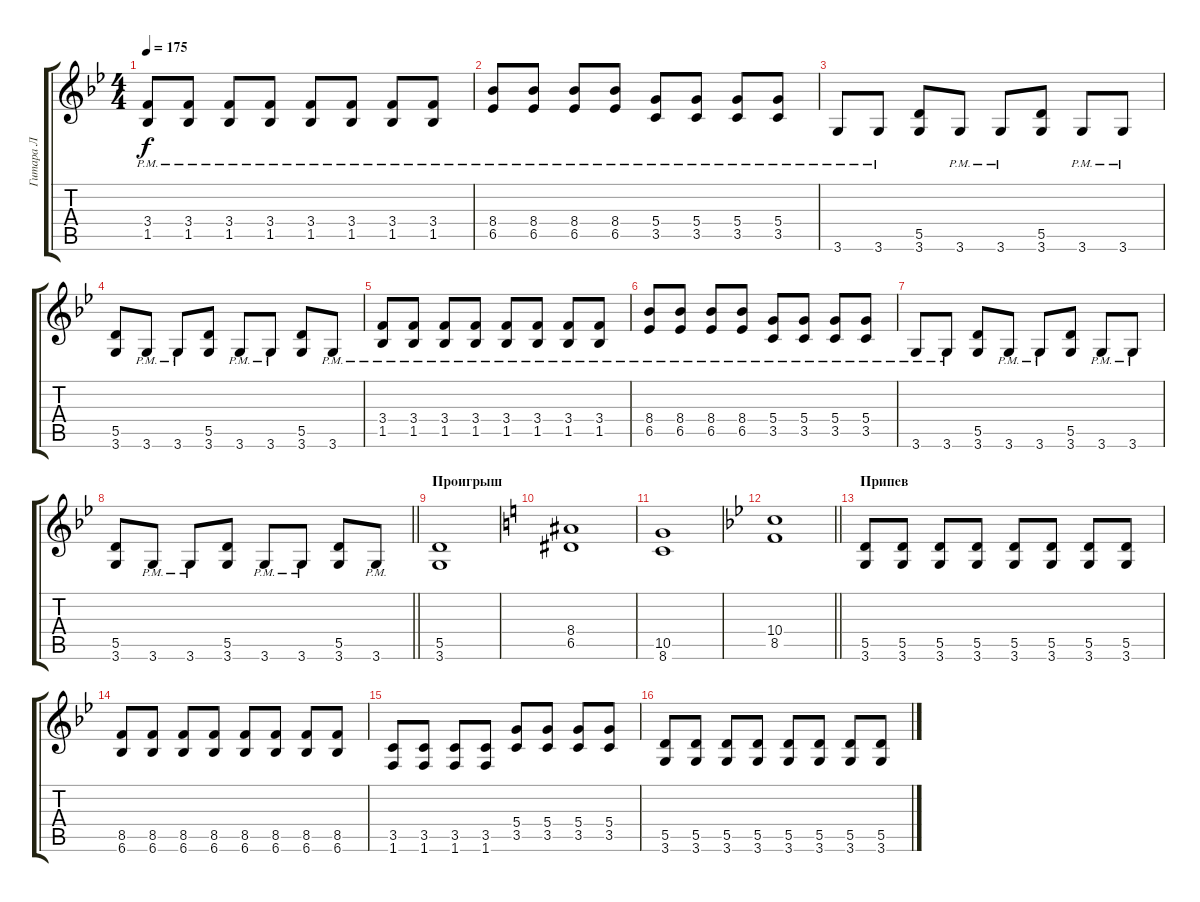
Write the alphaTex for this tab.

\track ("Гитара Л" "Гитара Л") {instrument distortionguitar}
\staff {score tabs}
\tuning (E4 B3 G3 D3 A2 E2) {hide}
\ts (4 4)
\section ("" " ")
\tempo 175
\clef g2
\ks bb
(3.4{pm} 1.5{pm}).8{dy f} (3.4{pm} 1.5{pm}).8 (3.4{pm} 1.5{pm}).8 (3.4{pm} 1.5{pm}).8 (3.4{pm} 1.5{pm}).8 (3.4{pm} 1.5{pm}).8 (3.4{pm} 1.5{pm}).8 (3.4{pm} 1.5{pm}).8 |
(8.4{pm} 6.5{pm}).8 (8.4{pm} 6.5{pm}).8 (8.4{pm} 6.5{pm}).8 (8.4{pm} 6.5{pm}).8 (5.4{pm} 3.5{pm}).8 (5.4{pm} 3.5{pm}).8 (5.4{pm} 3.5{pm}).8 (5.4{pm} 3.5{pm}).8 |
3.6{pm}.8 3.6{pm}.8 (5.5 3.6).8 3.6{pm}.8 3.6{pm}.8 (5.5 3.6).8 3.6{pm}.8 3.6{pm}.8 |
(5.5 3.6).8 3.6{pm}.8 3.6{pm}.8 (5.5 3.6).8 3.6{pm}.8 3.6{pm}.8 (5.5 3.6).8 3.6{pm}.8 |
(3.4{pm} 1.5{pm}).8 (3.4{pm} 1.5{pm}).8 (3.4{pm} 1.5{pm}).8 (3.4{pm} 1.5{pm}).8 (3.4{pm} 1.5{pm}).8 (3.4{pm} 1.5{pm}).8 (3.4{pm} 1.5{pm}).8 (3.4{pm} 1.5{pm}).8 |
(8.4{pm} 6.5{pm}).8 (8.4{pm} 6.5{pm}).8 (8.4{pm} 6.5{pm}).8 (8.4{pm} 6.5{pm}).8 (5.4{pm} 3.5{pm}).8 (5.4{pm} 3.5{pm}).8 (5.4{pm} 3.5{pm}).8 (5.4{pm} 3.5{pm}).8 |
3.6{pm}.8 3.6{pm}.8 (5.5 3.6).8 3.6{pm}.8 3.6{pm}.8 (5.5 3.6).8 3.6{pm}.8 3.6{pm}.8 |
\barLineRight lightlight
(5.5 3.6).8 3.6{pm}.8 3.6{pm}.8 (5.5 3.6).8 3.6{pm}.8 3.6{pm}.8 (5.5 3.6).8 3.6{pm}.8 |
\section ("" "Проигрыш")
(5.5 3.6).1 |
\ks c
(8.4 6.5).1 |
(10.5 8.6).1 |
\barLineRight lightlight
\ks bb
(10.4 8.5).1 |
\section ("" "Припев")
(5.5 3.6).8 (5.5 3.6).8 (5.5 3.6).8 (5.5 3.6).8 (5.5 3.6).8 (5.5 3.6).8 (5.5 3.6).8 (5.5 3.6).8 |
(8.5 6.6).8 (8.5 6.6).8 (8.5 6.6).8 (8.5 6.6).8 (8.5 6.6).8 (8.5 6.6).8 (8.5 6.6).8 (8.5 6.6).8 |
(3.5 1.6).8 (3.5 1.6).8 (3.5 1.6).8 (3.5 1.6).8 (5.4 3.5).8 (5.4 3.5).8 (5.4 3.5).8 (5.4 3.5).8 |
(5.5 3.6).8 (5.5 3.6).8 (5.5 3.6).8 (5.5 3.6).8 (5.5 3.6).8 (5.5 3.6).8 (5.5 3.6).8 (5.5 3.6).8
